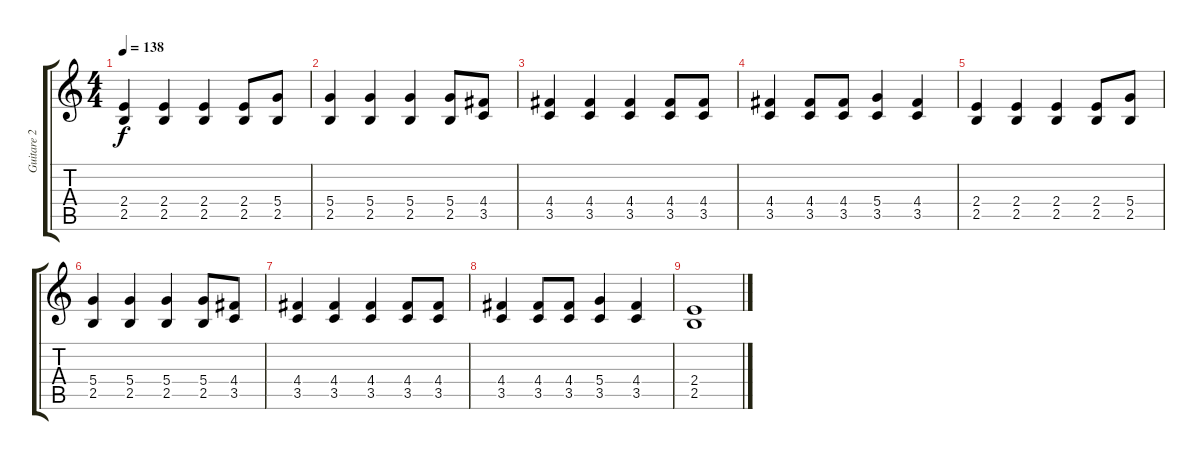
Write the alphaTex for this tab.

\track ("Guitare 2" "Guitare 2") {instrument distortionguitar}
\staff {score tabs}
\tuning (E4 B3 G3 D3 A2 E2) {hide}
\ts (4 4)
\tempo 138
\clef g2
\ks c
(2.4 2.5).4{dy f} (2.4 2.5).4 (2.4 2.5).4 (2.4 2.5).8 (5.4 2.5).8 |
(5.4 2.5).4 (5.4 2.5).4 (5.4 2.5).4 (5.4 2.5).8 (4.4 3.5).8 |
(4.4 3.5).4 (4.4 3.5).4 (4.4 3.5).4 (4.4 3.5).8 (4.4 3.5).8 |
(4.4 3.5).4 (4.4 3.5).8 (4.4 3.5).8 (5.4 3.5).4 (4.4 3.5).4 |
(2.4 2.5).4 (2.4 2.5).4 (2.4 2.5).4 (2.4 2.5).8 (5.4 2.5).8 |
(5.4 2.5).4 (5.4 2.5).4 (5.4 2.5).4 (5.4 2.5).8 (4.4 3.5).8 |
(4.4 3.5).4 (4.4 3.5).4 (4.4 3.5).4 (4.4 3.5).8 (4.4 3.5).8 |
(4.4 3.5).4 (4.4 3.5).8 (4.4 3.5).8 (5.4 3.5).4 (4.4 3.5).4 |
(2.4 2.5).1
